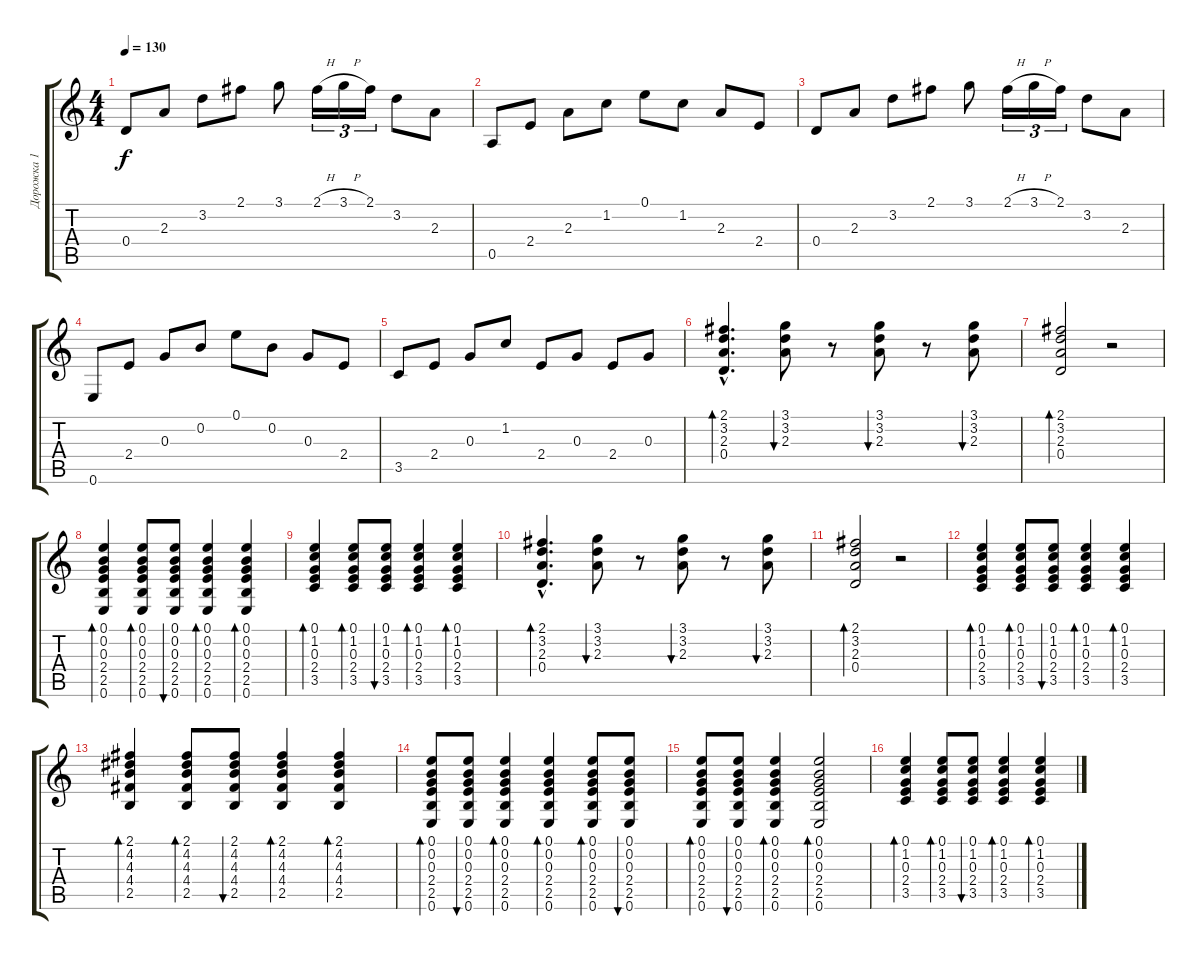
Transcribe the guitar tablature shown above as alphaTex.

\track ("Дорожка 1" "Дорожка 1") {instrument acousticguitarsteel}
\staff {score tabs}
\tuning (E4 B3 G3 D3 A2 E2) {hide}
\ts (4 4)
\tempo 130
\clef g2
\ks c
0.4.8{dy f} 2.3.8 3.2.8 2.1.8 3.1.8 2.1{h}.16{tu (3 2)} 3.1{h}.16{tu (3 2)} 2.1.16{tu (3 2)} 3.2.8 2.3.8 |
0.5.8 2.4.8 2.3.8 1.2.8 0.1.8 1.2.8 2.3.8 2.4.8 |
0.4.8 2.3.8 3.2.8 2.1.8 3.1.8 2.1{h}.16{tu (3 2)} 3.1{h}.16{tu (3 2)} 2.1.16{tu (3 2)} 3.2.8 2.3.8 |
0.6.8 2.4.8 0.3.8 0.2.8 0.1.8 0.2.8 0.3.8 2.4.8 |
3.5.8 2.4.8 0.3.8 1.2.8 2.4.8 0.3.8 2.4.8 0.3.8 |
(2.1{hac} 3.2{hac} 2.3{hac} 0.4{hac}).4{d bd 120} (3.1 3.2 2.3).8{bu 120} r.8 (3.1 3.2 2.3).8{bu 120} r.8 (3.1 3.2 2.3).8{bu 120} |
(2.1 3.2 2.3 0.4).2{bd 120} r.2 |
(0.1 0.2 0.3 2.4 2.5 0.6).4{bd 120 volume 10} (0.1 0.2 0.3 2.4 2.5 0.6).8{bd 120} (0.1 0.2 0.3 2.4 2.5 0.6).8{bu 120} (0.1 0.2 0.3 2.4 2.5 0.6).4{bd 120} (0.1 0.2 0.3 2.4 2.5 0.6).4{bd 120} |
(0.1 1.2 0.3 2.4 3.5).4{bd 120} (0.1 1.2 0.3 2.4 3.5).8{bd 120} (0.1 1.2 0.3 2.4 3.5).8{bu 120} (0.1 1.2 0.3 2.4 3.5).4{bd 120} (0.1 1.2 0.3 2.4 3.5).4{bd 120} |
(2.1{hac} 3.2{hac} 2.3{hac} 0.4{hac}).4{d bd 120} (3.1 3.2 2.3).8{bu 120} r.8 (3.1 3.2 2.3).8{bu 120} r.8 (3.1 3.2 2.3).8{bu 120} |
(2.1 3.2 2.3 0.4).2{bd 120} r.2 |
(0.1 1.2 0.3 2.4 3.5).4{bd 120} (0.1 1.2 0.3 2.4 3.5).8{bd 120} (0.1 1.2 0.3 2.4 3.5).8{bu 120} (0.1 1.2 0.3 2.4 3.5).4{bd 120} (0.1 1.2 0.3 2.4 3.5).4{bd 120} |
(2.1 4.2 4.3 4.4 2.5).4{bd 120} (2.1 4.2 4.3 4.4 2.5).8{bd 120} (2.1 4.2 4.3 4.4 2.5).8{bu 120} (2.1 4.2 4.3 4.4 2.5).4{bd 120} (2.1 4.2 4.3 4.4 2.5).4{bd 120} |
(0.1 0.2 0.3 2.4 2.5 0.6).8{bd 120} (0.1 0.2 0.3 2.4 2.5 0.6).8{bu 120} (0.1 0.2 0.3 2.4 2.5 0.6).4{bd 120} (0.1 0.2 0.3 2.4 2.5 0.6).4{bd 120} (0.1 0.2 0.3 2.4 2.5 0.6).8{bd 120} (0.1 0.2 0.3 2.4 2.5 0.6).8{bu 120} |
(0.1 0.2 0.3 2.4 2.5 0.6).8{bd 120} (0.1 0.2 0.3 2.4 2.5 0.6).8{bu 120} (0.1 0.2 0.3 2.4 2.5 0.6).4{bd 120} (0.1 0.2 0.3 2.4 2.5 0.6).2{bd 120} |
(0.1 1.2 0.3 2.4 3.5).4{bd 120} (0.1 1.2 0.3 2.4 3.5).8{bd 120} (0.1 1.2 0.3 2.4 3.5).8{bu 120} (0.1 1.2 0.3 2.4 3.5).4{bd 120} (0.1 1.2 0.3 2.4 3.5).4{bd 120}
